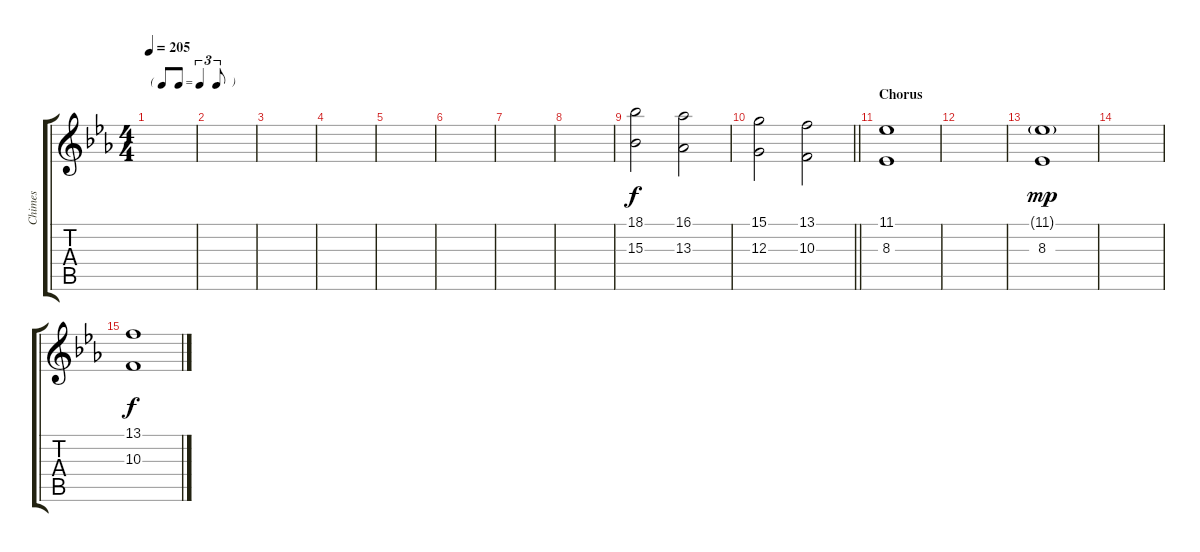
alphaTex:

\track ("Chimes" "Chimes") {instrument tubularbells}
\staff {score tabs}
\tuning (E4 B3 G3 D3 A2 E2) {hide}
\ts (4 4)
\tf triplet8th
\tempo 205
\clef g2
\ks eb
|
|
|
|
|
|
|
|
(18.1 15.3).2 (16.1 13.3).2 |
\barLineRight lightlight
(15.1 12.3).2 (13.1 10.3).2 |
\section ("" "Chorus")
(11.1 8.3).1 |
|
(11.1{g} 8.3).1{dy mp} |
|
(13.1 10.3).1{dy f}
